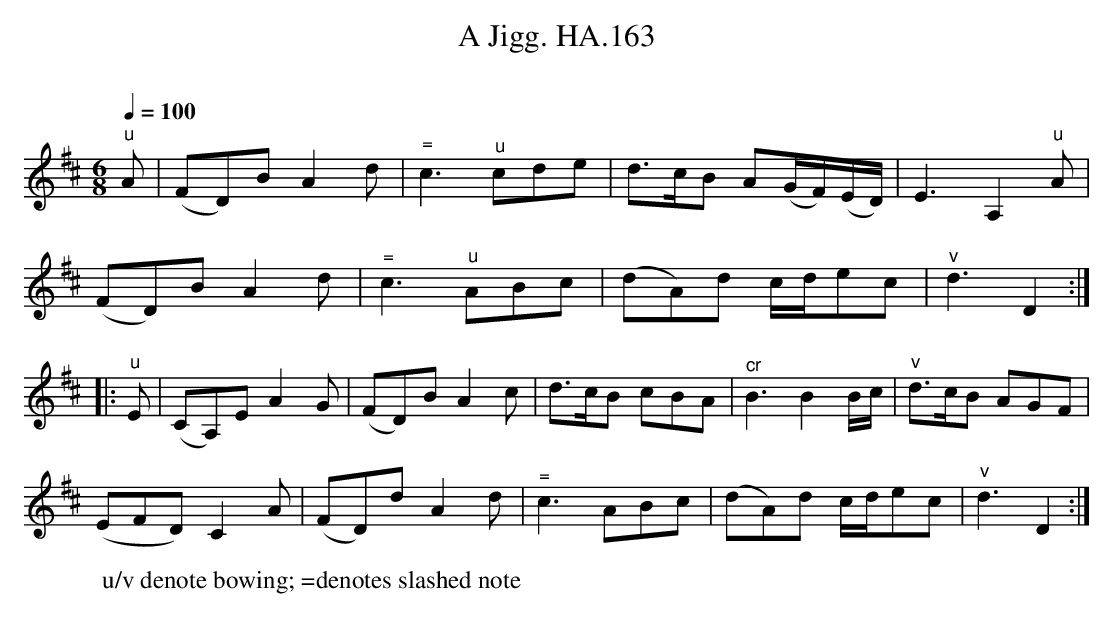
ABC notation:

X:1
T:Jigg. HA.163, A
M:6/8
L:1/8
Q:1/4=100
O:
K:D
"^u"A|(FD)B A2 d|"^="c3 "^u"cde|d>cB A(G/2F/2)(E/2D/2)|E3A,2"^u"A|
(FD)B A2d|"^="c3 "^u"ABc|(dA)d c/2d/2ec|"^v"d3D2:|
|:"^u"E|(CA,)E A2G|(FD)B A2c|d>cB cBA|"^cr"B3B2 B/2c/2|"^v"d>cB AGF|
(EFD) C2A|(FD)dA2d|"^="c3 ABc|(dA)d c/2d/2ec|"^v"d3D2:|
W:u/v denote bowing; =denotes slashed note
